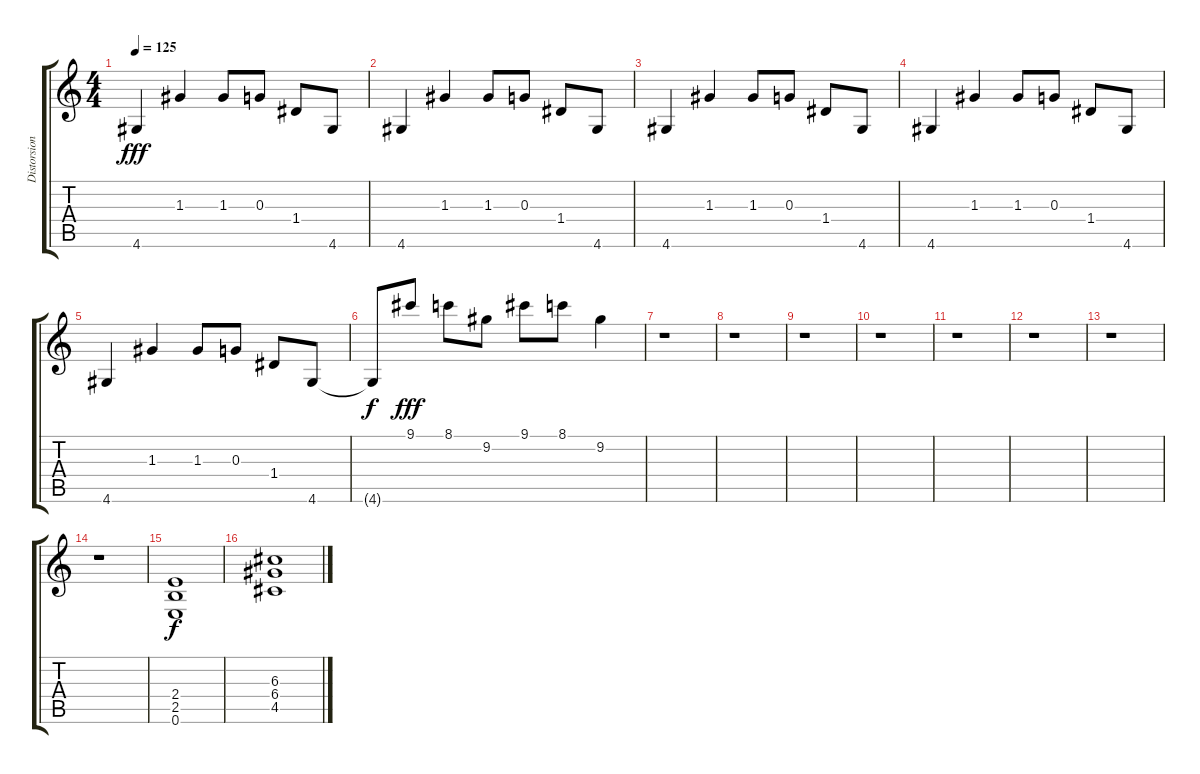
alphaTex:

\track ("Distorsion" "Distorsion") {instrument distortionguitar}
\staff {score tabs}
\tuning (E4 B3 G3 D3 A2 E2) {hide}
\ts (4 4)
\tempo 125
\clef g2
\ks c
4.6.4{dy fff} 1.3.4 1.3.8 0.3.8 1.4.8 4.6.8 |
4.6.4 1.3.4 1.3.8 0.3.8 1.4.8 4.6.8 |
4.6.4 1.3.4 1.3.8 0.3.8 1.4.8 4.6.8 |
4.6.4 1.3.4 1.3.8 0.3.8 1.4.8 4.6.8 |
4.6.4 1.3.4 1.3.8 0.3.8 1.4.8 4.6.8 |
4.6{t}.8{dy f} 9.1.8{dy fff} 8.1.8 9.2.8 9.1.8 8.1.8 9.2.4 |
r.1 |
r.1 |
r.1 |
r.1 |
r.1 |
r.1 |
r.1 |
r.1 |
(2.4 2.5 0.6).1{dy f} |
(6.3 6.4 4.5).1
